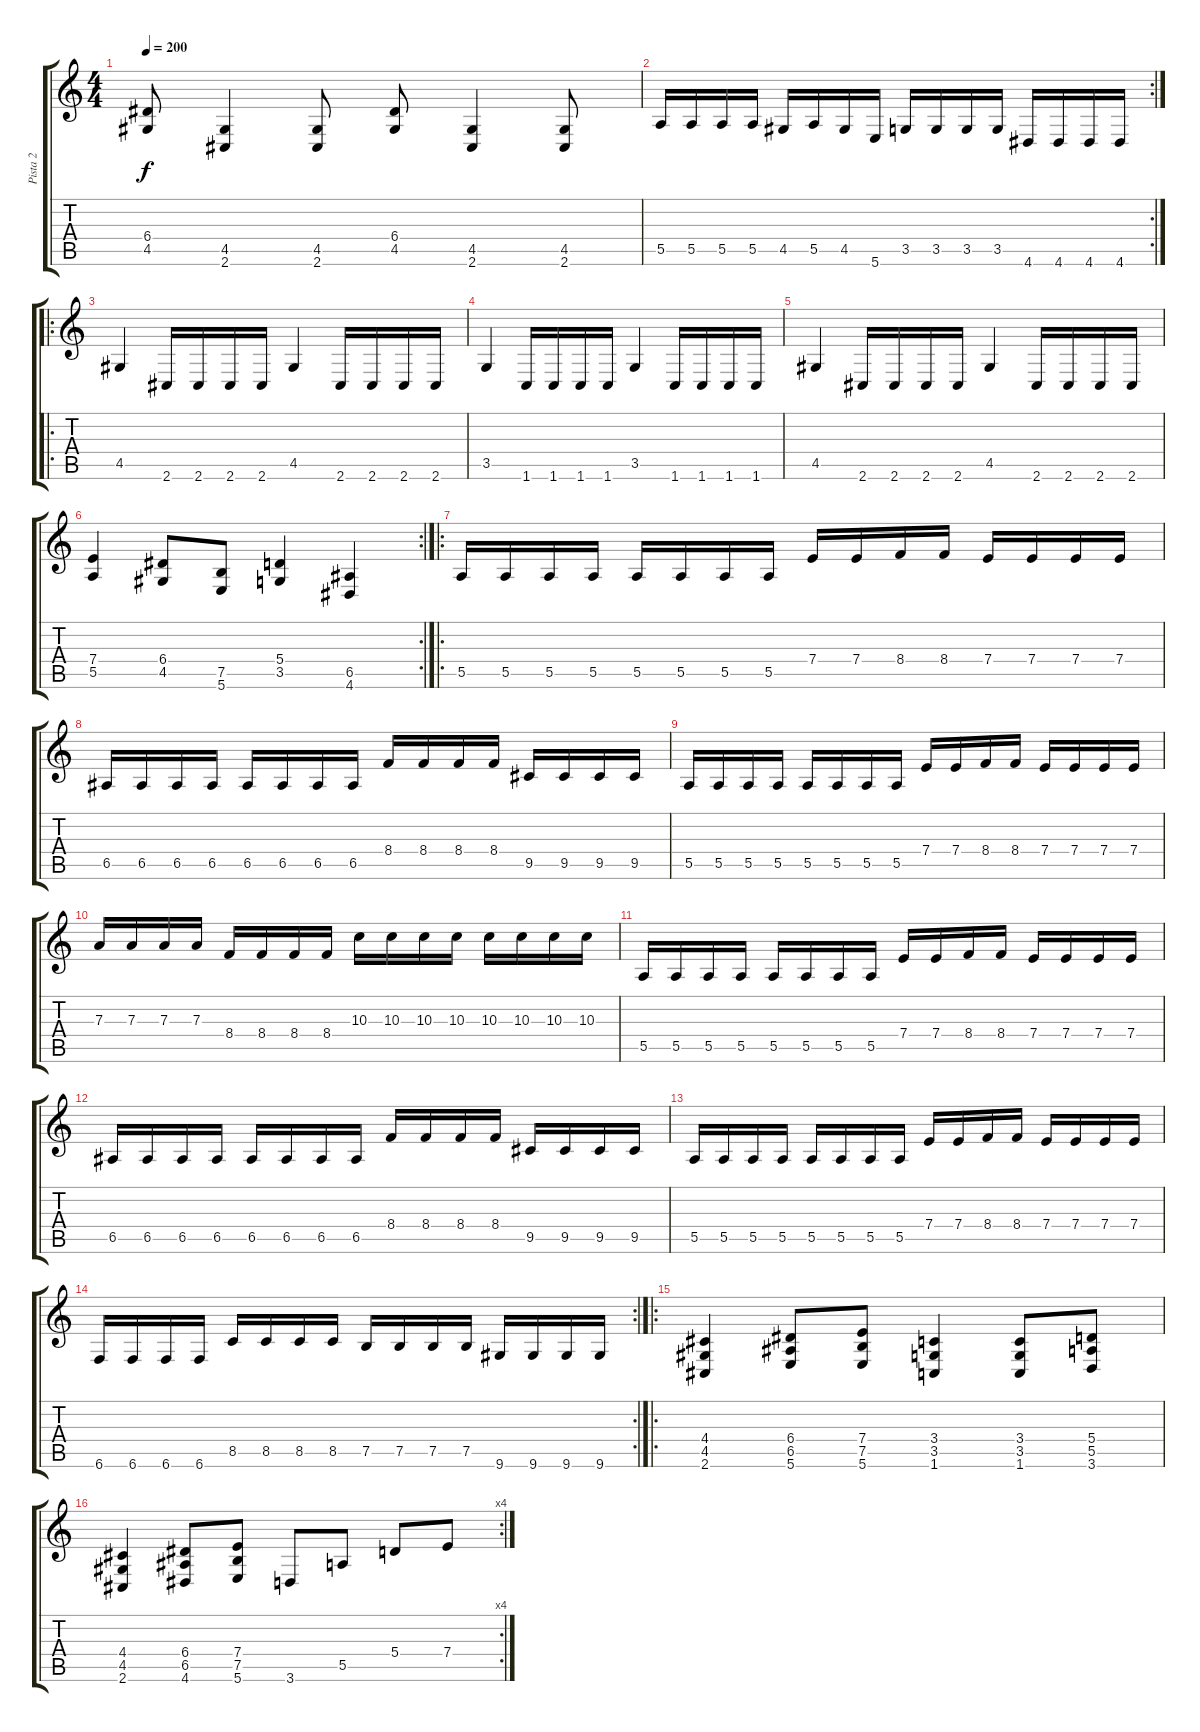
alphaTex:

\track ("Pista 2" "Pista 2") {instrument distortionguitar}
\staff {score tabs}
\tuning (B3 Gb3 D3 A2 E2 B1) {hide}
\ts (4 4)
\tempo 200
\clef g2
\ks c
(6.4 4.5).8{dy f} (4.5 2.6).4 (4.5 2.6).8 (6.4 4.5).8 (4.5 2.6).4 (4.5 2.6).8 |
\rc 2
5.5.16 5.5.16 5.5.16 5.5.16 4.5.16 5.5.16 4.5.16 5.6.16 3.5.16 3.5.16 3.5.16 3.5.16 4.6.16 4.6.16 4.6.16 4.6.16 |
\ro
4.5.4 2.6.16 2.6.16 2.6.16 2.6.16 4.5.4 2.6.16 2.6.16 2.6.16 2.6.16 |
3.5.4 1.6.16 1.6.16 1.6.16 1.6.16 3.5.4 1.6.16 1.6.16 1.6.16 1.6.16 |
4.5.4 2.6.16 2.6.16 2.6.16 2.6.16 4.5.4 2.6.16 2.6.16 2.6.16 2.6.16 |
\rc 2
(7.4 5.5).4 (6.4 4.5).8 (7.5 5.6).8 (5.4 3.5).4 (6.5 4.6).4 |
\ro
5.5.16 5.5.16 5.5.16 5.5.16 5.5.16 5.5.16 5.5.16 5.5.16 7.4.16 7.4.16 8.4.16 8.4.16 7.4.16 7.4.16 7.4.16 7.4.16 |
6.5.16 6.5.16 6.5.16 6.5.16 6.5.16 6.5.16 6.5.16 6.5.16 8.4.16 8.4.16 8.4.16 8.4.16 9.5.16 9.5.16 9.5.16 9.5.16 |
5.5.16 5.5.16 5.5.16 5.5.16 5.5.16 5.5.16 5.5.16 5.5.16 7.4.16 7.4.16 8.4.16 8.4.16 7.4.16 7.4.16 7.4.16 7.4.16 |
7.3.16 7.3.16 7.3.16 7.3.16 8.4.16 8.4.16 8.4.16 8.4.16 10.3.16 10.3.16 10.3.16 10.3.16 10.3.16 10.3.16 10.3.16 10.3.16 |
5.5.16 5.5.16 5.5.16 5.5.16 5.5.16 5.5.16 5.5.16 5.5.16 7.4.16 7.4.16 8.4.16 8.4.16 7.4.16 7.4.16 7.4.16 7.4.16 |
6.5.16 6.5.16 6.5.16 6.5.16 6.5.16 6.5.16 6.5.16 6.5.16 8.4.16 8.4.16 8.4.16 8.4.16 9.5.16 9.5.16 9.5.16 9.5.16 |
5.5.16 5.5.16 5.5.16 5.5.16 5.5.16 5.5.16 5.5.16 5.5.16 7.4.16 7.4.16 8.4.16 8.4.16 7.4.16 7.4.16 7.4.16 7.4.16 |
\rc 2
6.6.16 6.6.16 6.6.16 6.6.16 8.5.16 8.5.16 8.5.16 8.5.16 7.5.16 7.5.16 7.5.16 7.5.16 9.6.16 9.6.16 9.6.16 9.6.16 |
\ro
(4.4 4.5 2.6).4 (6.4 6.5 5.6).8 (7.4 7.5 5.6).8 (3.4 3.5 1.6).4 (3.4 3.5 1.6).8 (5.4 5.5 3.6).8 |
\rc 4
(4.4 4.5 2.6).4 (6.4 6.5 4.6).8 (7.4 7.5 5.6).8 3.6.8 5.5.8 5.4.8 7.4.8
